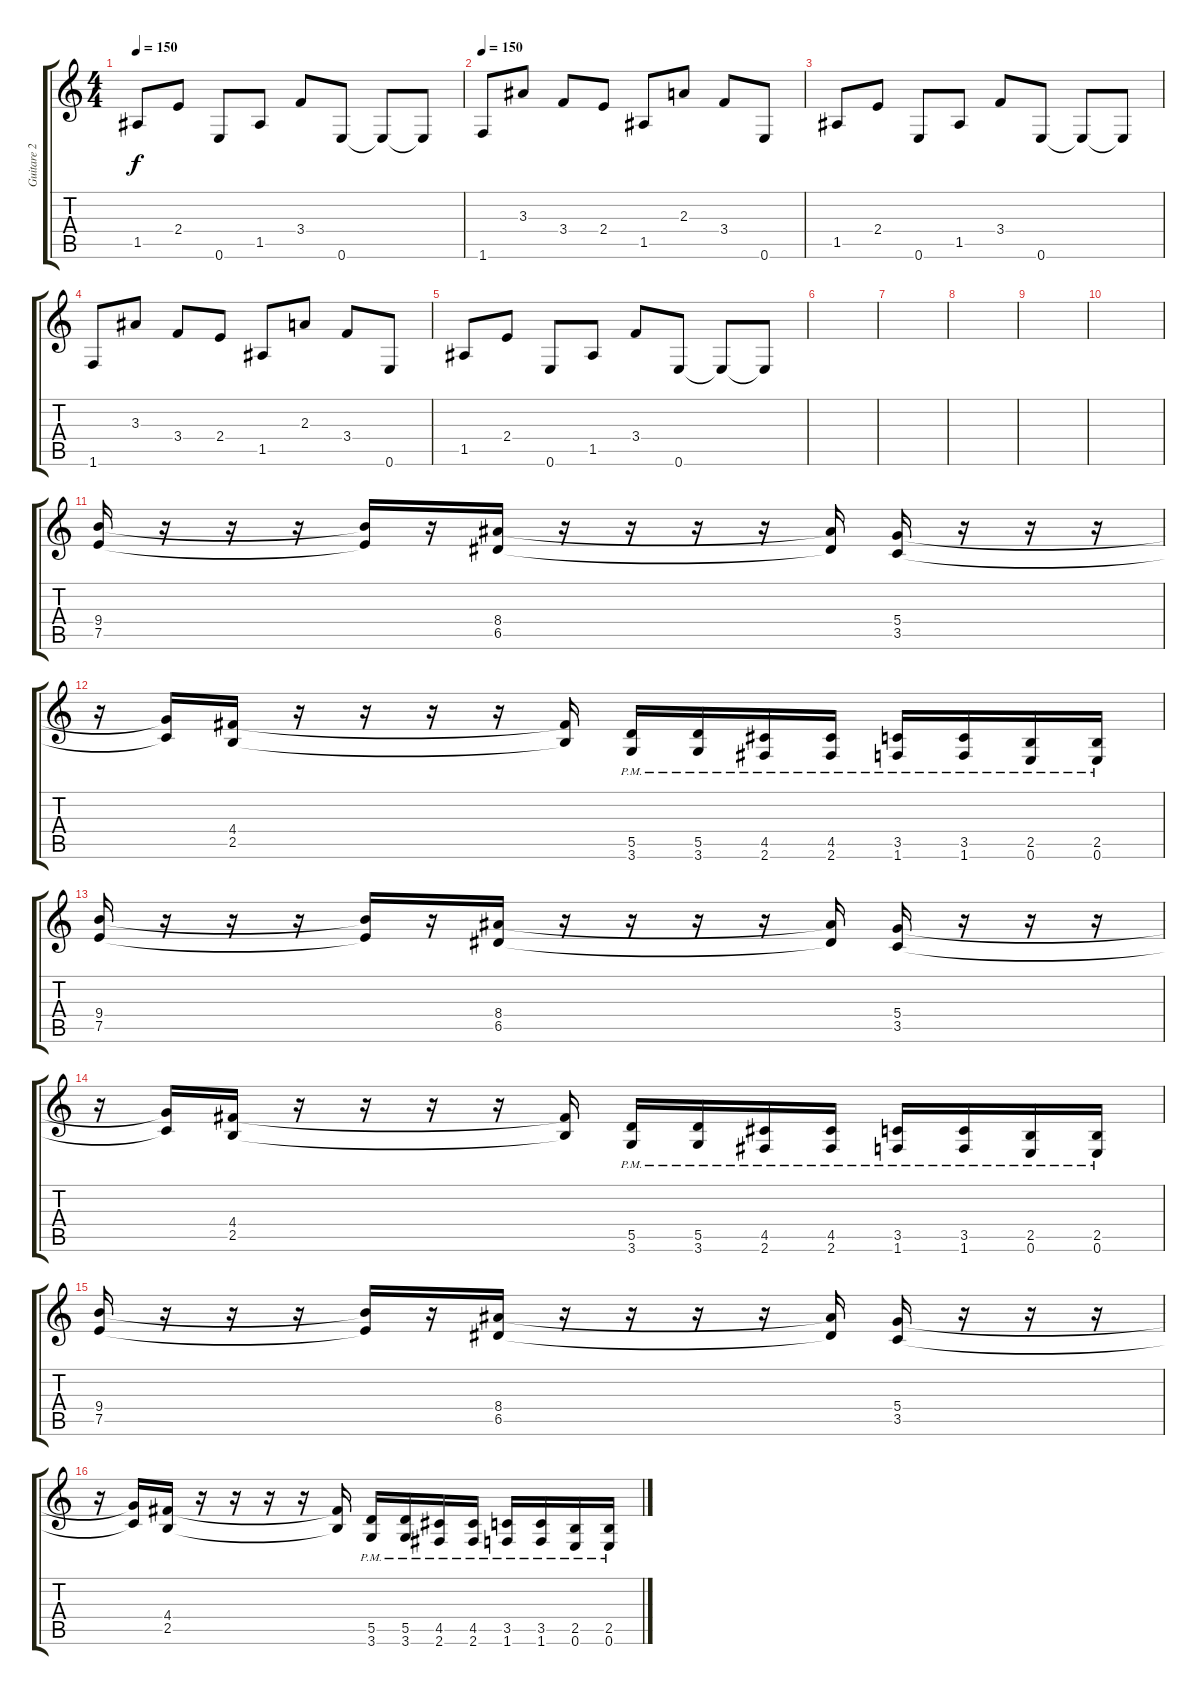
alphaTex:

\track ("Guitare 2" "Guitare 2") {instrument distortionguitar}
\staff {score tabs}
\tuning (E4 B3 G3 D3 A2 E2) {hide}
\ts (4 4)
\tempo 150
\clef g2
\ks c
1.5.8{dy f} 2.4.8 0.6.8 1.5.8 3.4.8 0.6.8 0.6{t}.8 0.6{t}.8 |
\tempo 150
1.6.8 3.3.8 3.4.8 2.4.8 1.5.8 2.3.8 3.4.8 0.6.8 |
1.5.8 2.4.8 0.6.8 1.5.8 3.4.8 0.6.8 0.6{t}.8 0.6{t}.8 |
1.6.8 3.3.8 3.4.8 2.4.8 1.5.8 2.3.8 3.4.8 0.6.8 |
1.5.8 2.4.8 0.6.8 1.5.8 3.4.8 0.6.8 0.6{t}.8 0.6{t}.8 |
|
|
|
|
|
(9.4 7.5).16 r.16 r.16 r.16 (9.4{t} 7.5{t}).16 r.16 (8.4 6.5).16 r.16 r.16 r.16 r.16 (8.4{t} 6.5{t}).16 (5.4 3.5).16 r.16 r.16 r.16 |
r.16 (5.4{t} 3.5{t}).16 (4.4 2.5).16 r.16 r.16 r.16 r.16 (4.4{t} 2.5{t}).16 (5.5{pm} 3.6{pm}).16 (5.5{pm} 3.6{pm}).16 (4.5{pm} 2.6{pm}).16 (4.5{pm} 2.6{pm}).16 (3.5{pm} 1.6{pm}).16 (3.5{pm} 1.6{pm}).16 (2.5{pm} 0.6{pm}).16 (2.5{pm} 0.6{pm}).16 |
(9.4 7.5).16 r.16 r.16 r.16 (9.4{t} 7.5{t}).16 r.16 (8.4 6.5).16 r.16 r.16 r.16 r.16 (8.4{t} 6.5{t}).16 (5.4 3.5).16 r.16 r.16 r.16 |
r.16 (5.4{t} 3.5{t}).16 (4.4 2.5).16 r.16 r.16 r.16 r.16 (4.4{t} 2.5{t}).16 (5.5{pm} 3.6{pm}).16 (5.5{pm} 3.6{pm}).16 (4.5{pm} 2.6{pm}).16 (4.5{pm} 2.6{pm}).16 (3.5{pm} 1.6{pm}).16 (3.5{pm} 1.6{pm}).16 (2.5{pm} 0.6{pm}).16 (2.5{pm} 0.6{pm}).16 |
(9.4 7.5).16 r.16 r.16 r.16 (9.4{t} 7.5{t}).16 r.16 (8.4 6.5).16 r.16 r.16 r.16 r.16 (8.4{t} 6.5{t}).16 (5.4 3.5).16 r.16 r.16 r.16 |
r.16 (5.4{t} 3.5{t}).16 (4.4 2.5).16 r.16 r.16 r.16 r.16 (4.4{t} 2.5{t}).16 (5.5{pm} 3.6{pm}).16 (5.5{pm} 3.6{pm}).16 (4.5{pm} 2.6{pm}).16 (4.5{pm} 2.6{pm}).16 (3.5{pm} 1.6{pm}).16 (3.5{pm} 1.6{pm}).16 (2.5{pm} 0.6{pm}).16 (2.5{pm} 0.6{pm}).16
